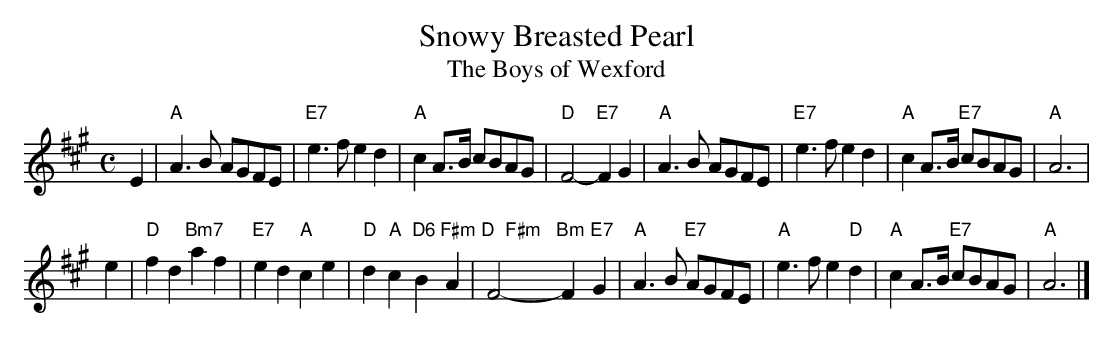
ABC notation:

X:1
T: Snowy Breasted Pearl
T: The Boys of Wexford
M: C
L: 1/8
K: A
E2 |\
"A"A3B AGFE | "E7"e3f e2d2 | "A"c2A>B cBAG | "D"F4- "E7"F2G2 |\
"A"A3B AGFE | "E7"e3f e2d2 | "A"c2A>B "E7"cBAG | "A"A6 |
e2 |\
"D"f2d2 "Bm7"a2f2 | "E7"e2d2 "A"c2e2 | "D"d2"A"c2 "D6"B2"F#m"A2 | "D  F#m"F4- "Bm"F2"E7"G2 |\
"A"A3B "E7"AGFE | "A"e3f e2"D"d2 | "A"c2A>B "E7"cBAG | "A"A6 |]
